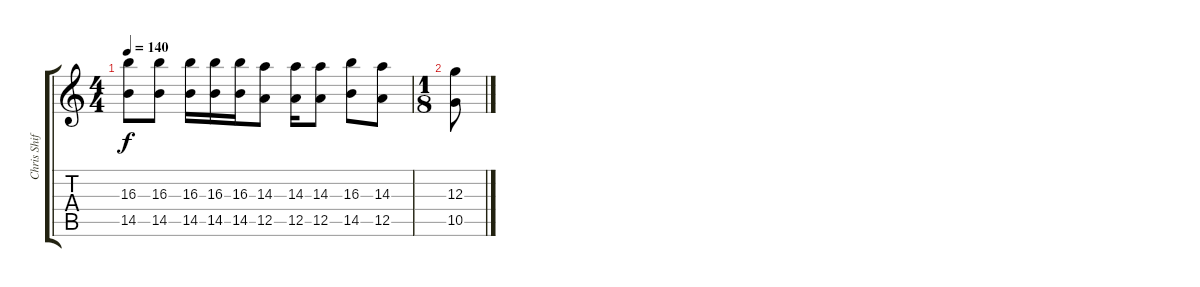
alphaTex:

\track ("Chris Shifflet" "Chris Shif") {instrument overdrivenguitar}
\staff {score tabs}
\tuning (E4 B3 G3 D3 A2 E2) {hide}
\ts (4 4)
\tempo 140
\clef g2
\ks c
(16.3 14.5).8{dy f} (16.3 14.5).8 (16.3 14.5).16 (16.3 14.5).16 (16.3 14.5).16 (14.3 12.5).8 (14.3 12.5).16 (14.3 12.5).8 (16.3 14.5).8 (14.3 12.5).8 |
\ts (1 8)
(12.3 10.5).8
